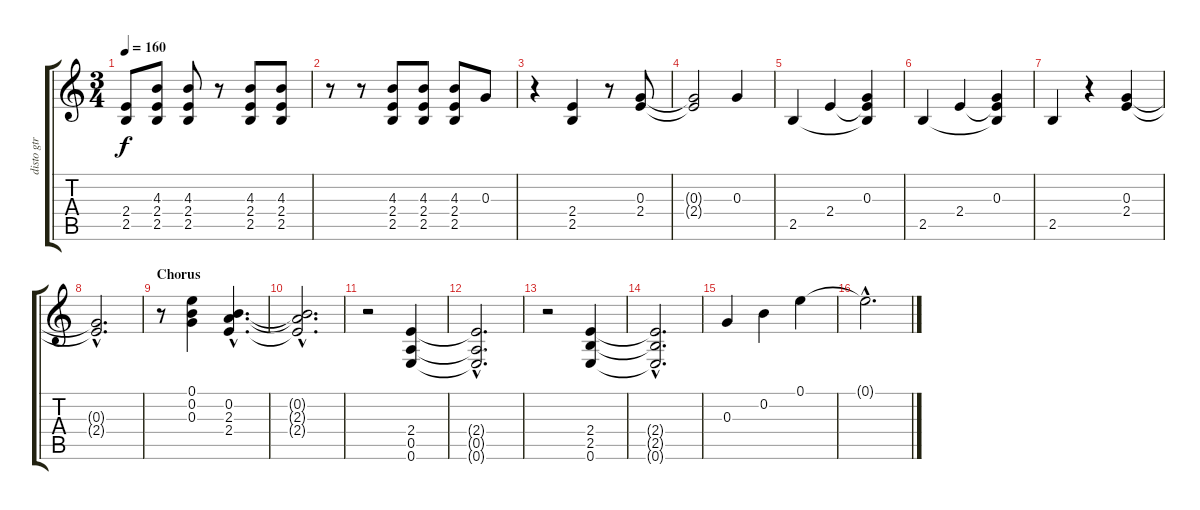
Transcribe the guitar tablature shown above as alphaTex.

\track ("disto gtr" "disto gtr") {instrument distortionguitar}
\staff {score tabs}
\tuning (E4 B3 G3 D3 A2 E2) {hide}
\ts (3 4)
\tempo 160
\clef g2
\ks c
(2.4 2.5).8{dy f} (4.3 2.4 2.5).8 (4.3 2.4 2.5).8 r.8 (4.3 2.4 2.5).8 (4.3 2.4 2.5).8 |
r.8 r.8 (4.3 2.4 2.5).8 (4.3 2.4 2.5).8 (4.3 2.4 2.5).8 0.3.8 |
r.4 (2.4 2.5).4 r.8 (0.3 2.4).8 |
(0.3{t} 2.4{t}).2 0.3.4 |
2.5.4 2.4.4 (0.3 2.4{t} 2.5{t}).4 |
2.5.4 2.4.4 (0.3 2.4{t} 2.5{t}).4 |
2.5.4 r.4 (0.3 2.4).4 |
(0.3{hac t} 2.4{hac t}).2{d} |
\section ("" "Chorus")
r.8 (0.1 0.2 0.3).4 (0.2{hac} 2.3{hac} 2.4{hac}).4{d} |
(0.2{hac t} 2.3{hac t} 2.4{hac t}).2{d} |
r.2 (2.4 0.5 0.6).4 |
(2.4{hac t} 0.5{hac t} 0.6{hac t}).2{d} |
r.2 (2.4 2.5 0.6).4 |
(2.4{hac t} 2.5{hac t} 0.6{hac t}).2{d} |
0.3.4 0.2.4 0.1.4 |
0.1{hac t}.2{d}
